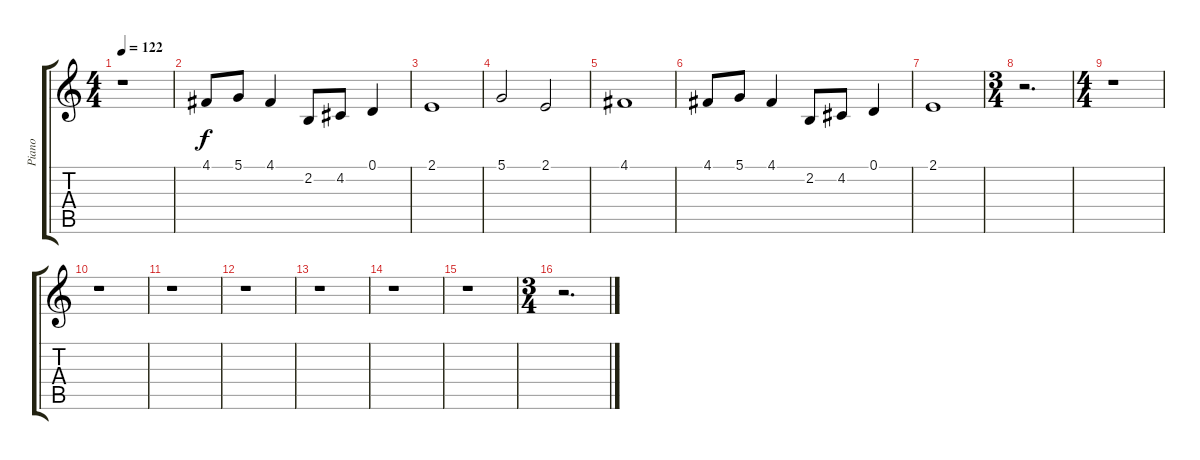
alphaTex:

\track ("Piano" "Piano") {instrument acousticgrandpiano}
\staff {score tabs}
\tuning (D4 A3 F3 C3 G2 C2) {hide}
\ts (4 4)
\tempo 122
\clef g2
\ks c
r.1{dy f} |
4.1.8{instrument distortionguitar} 5.1.8 4.1.4 2.2.8 4.2.8 0.1.4 |
2.1.1 |
5.1.2 2.1.2 |
4.1.1 |
4.1.8 5.1.8 4.1.4 2.2.8 4.2.8 0.1.4 |
2.1.1 |
\ts (3 4)
r.2{d} |
\ts (4 4)
r.1 |
r.1 |
r.1 |
r.1 |
r.1 |
r.1 |
r.1 |
\ts (3 4)
r.2{d}
